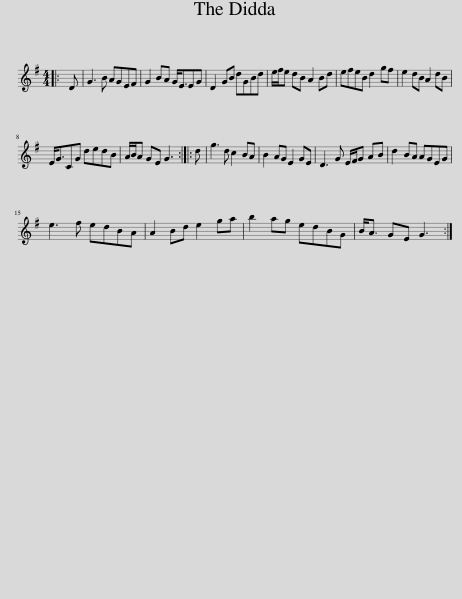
X:1
L:1/8
M:4/4
I:linebreak $
K:G
V:1 treble
V:1
|: D | G3 B AGEF | G2 BA G<EEG | D2 GB dGBd | e/f/e dB A2 Bd | %5
 efeB d2 gf | e2 dB A2 dB |$ E<GCG dedB | A/B/A GE G3 :: d | %10
 g3 d c2 BA | B2 AG E2 GE | D3 G E/F/G AB | d2 BA AGEG |$ e3 f edBA | %15
 A2 Bd e2 ga | b2 ag edBG | B<A GE G3 :| %18
